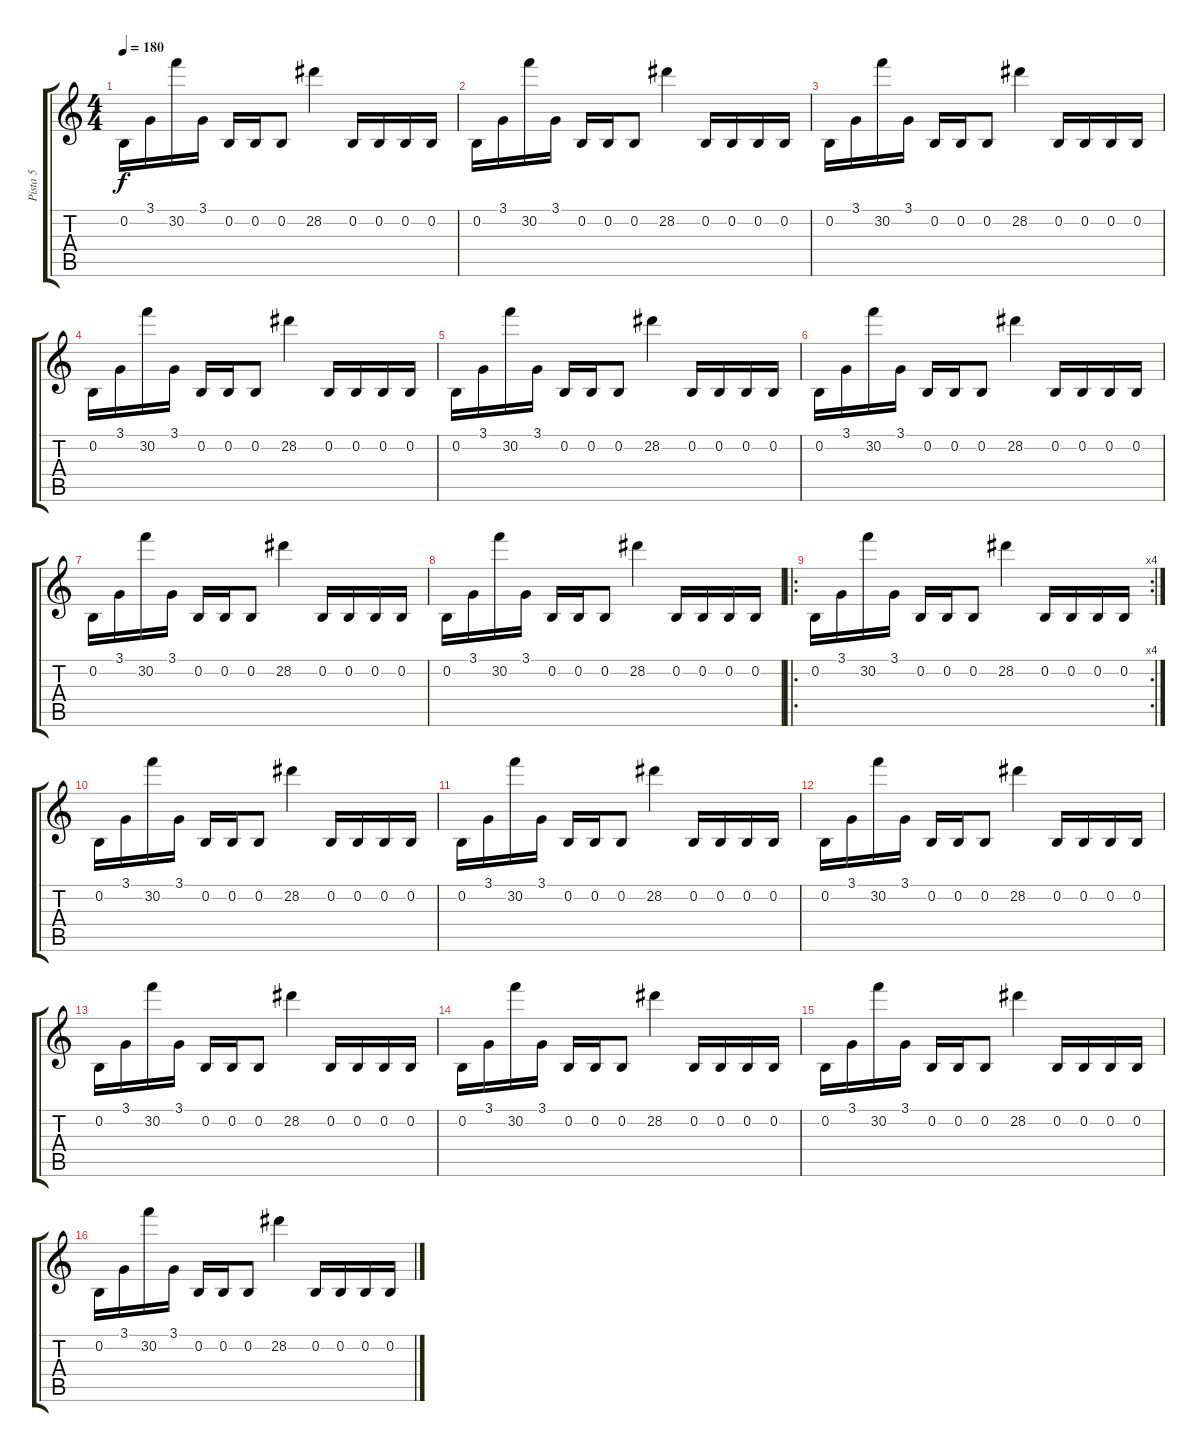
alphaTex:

\track ("Pista 5" "Pista 5") {instrument taikodrum}
\staff {score tabs}
\tuning (E4 B3 G3 D3 A2 E2) {hide}
\ts (4 4)
\tempo 180
\clef g2
\ks c
0.2.16{dy f instrument taikodrum} 3.1.16 30.2.16 3.1.16 0.2.16 0.2.16 0.2.8 28.2.4 0.2.16 0.2.16 0.2.16 0.2.16 |
0.2.16 3.1.16 30.2.16 3.1.16 0.2.16 0.2.16 0.2.8 28.2.4 0.2.16 0.2.16 0.2.16 0.2.16 |
0.2.16 3.1.16 30.2.16 3.1.16 0.2.16 0.2.16 0.2.8 28.2.4 0.2.16 0.2.16 0.2.16 0.2.16 |
0.2.16 3.1.16 30.2.16 3.1.16 0.2.16 0.2.16 0.2.8 28.2.4 0.2.16 0.2.16 0.2.16 0.2.16 |
0.2.16 3.1.16 30.2.16 3.1.16 0.2.16 0.2.16 0.2.8 28.2.4 0.2.16 0.2.16 0.2.16 0.2.16 |
0.2.16 3.1.16 30.2.16 3.1.16 0.2.16 0.2.16 0.2.8 28.2.4 0.2.16 0.2.16 0.2.16 0.2.16 |
0.2.16 3.1.16 30.2.16 3.1.16 0.2.16 0.2.16 0.2.8 28.2.4 0.2.16 0.2.16 0.2.16 0.2.16 |
0.2.16 3.1.16 30.2.16 3.1.16 0.2.16 0.2.16 0.2.8 28.2.4 0.2.16 0.2.16 0.2.16 0.2.16 |
\ro
\rc 4
0.2.16 3.1.16 30.2.16 3.1.16 0.2.16 0.2.16 0.2.8 28.2.4 0.2.16 0.2.16 0.2.16 0.2.16 |
0.2.16 3.1.16 30.2.16 3.1.16 0.2.16 0.2.16 0.2.8 28.2.4 0.2.16 0.2.16 0.2.16 0.2.16 |
0.2.16 3.1.16 30.2.16 3.1.16 0.2.16 0.2.16 0.2.8 28.2.4 0.2.16 0.2.16 0.2.16 0.2.16 |
0.2.16 3.1.16 30.2.16 3.1.16 0.2.16 0.2.16 0.2.8 28.2.4 0.2.16 0.2.16 0.2.16 0.2.16 |
0.2.16 3.1.16 30.2.16 3.1.16 0.2.16 0.2.16 0.2.8 28.2.4 0.2.16 0.2.16 0.2.16 0.2.16 |
0.2.16 3.1.16 30.2.16 3.1.16 0.2.16 0.2.16 0.2.8 28.2.4 0.2.16 0.2.16 0.2.16 0.2.16 |
0.2.16 3.1.16 30.2.16 3.1.16 0.2.16 0.2.16 0.2.8 28.2.4 0.2.16 0.2.16 0.2.16 0.2.16 |
0.2.16 3.1.16 30.2.16 3.1.16 0.2.16 0.2.16 0.2.8 28.2.4 0.2.16 0.2.16 0.2.16 0.2.16
